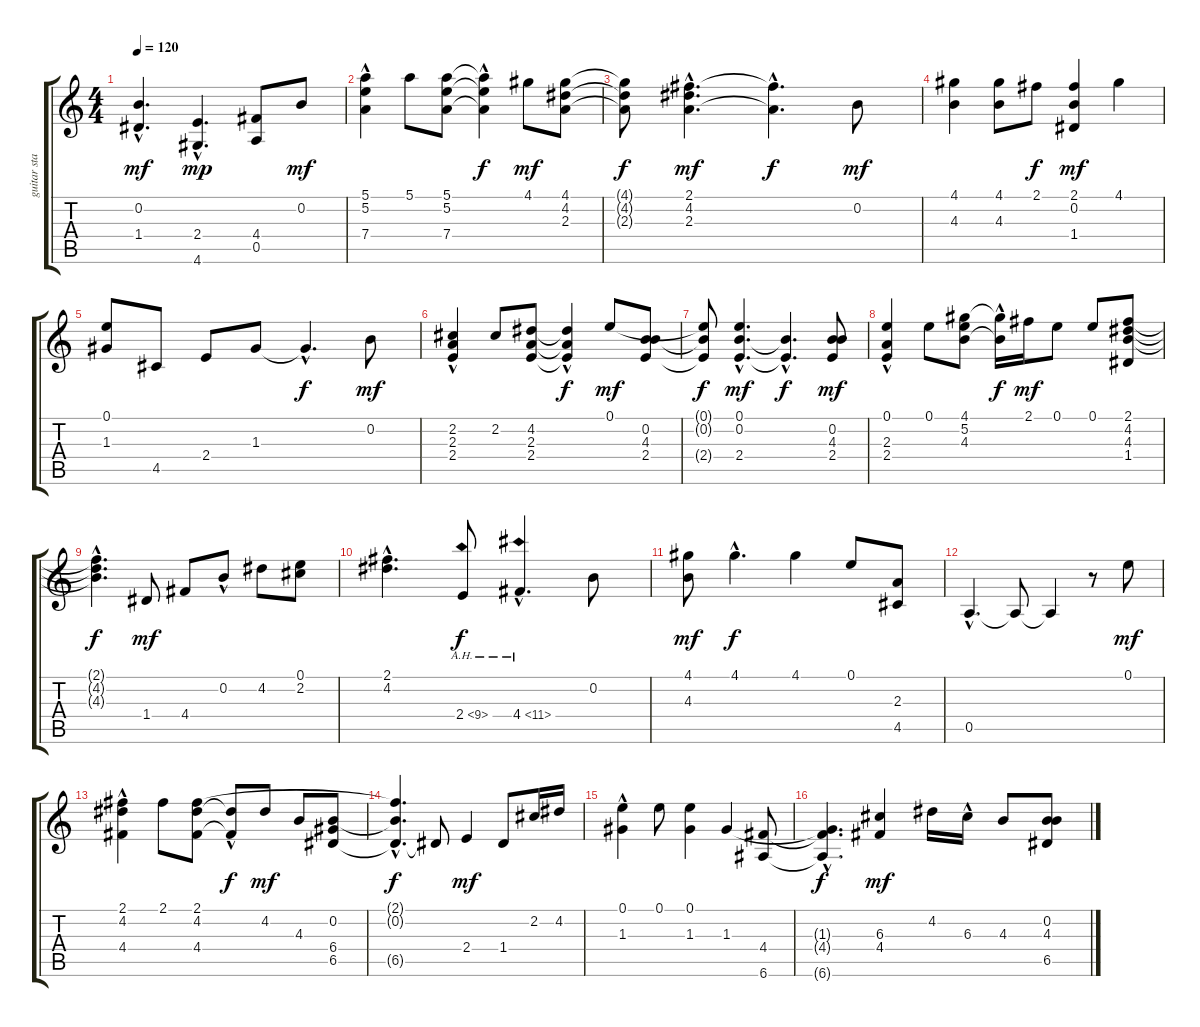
\track ("guitar standard" "guitar sta") {instrument acousticguitarnylon}
\staff {score tabs}
\tuning (E4 B3 G3 D3 A2 E2) {hide}
\ts (4 4)
\tempo 120
\clef g2
\ks c
(0.2 1.4{hac}).4{d dy mf} (2.4{hac} 4.6{hac}).4{d dy mp} (4.4 0.5).8 0.2.8{dy mf} |
(5.1 5.2{hac} 7.4{hac}).4 5.1.8 (5.1 5.2 7.4).8 (5.1{t} 5.2{hac t} 7.4{hac t}).4{dy f} 4.1.8{dy mf} (4.1 4.2 2.3).8 |
(4.1{t} 4.2{t} 2.3{t}).8{dy f} (2.1 4.2{hac} 2.3{hac}).4{d dy mf} (2.1{hac t} 2.3{hac t}).4{d dy f} 0.2.8{dy mf} |
(4.1 4.3).4 (4.1 4.3).8 2.1.8{dy f} (2.1 0.2 1.4).4{dy mf} 4.1.4 |
(0.1 1.3).8 4.5.8 2.4.8 1.3.8 1.3{hac t}.4{d dy f} 0.2.8{dy mf} |
(2.2 2.3{hac} 2.4{hac}).4 2.2.8 (4.2 2.3 2.4).8 (4.2{t} 2.3{hac t} 2.4{hac t}).4{dy f} 0.1.8{dy mf} (0.2 4.3 2.4).8 |
(0.1{t} 0.2{t} 2.4{t}).8{dy f} (0.1 0.2{hac} 2.4{hac}).4{d dy mf} (0.2{hac t} 2.4{hac t}).4{d dy f} (0.2 4.3 2.4).8{dy mf} |
(0.1 2.3{hac} 2.4{hac}).4 0.1.8 (4.1 5.2 4.3).8 (4.1{t} 4.3{hac t}).16{dy f} 2.1.16{dy mf} 0.1.8 0.1.8 (2.1 4.2 4.3 1.4).8 |
(2.1{hac t} 4.2{hac t} 4.3{hac t}).4{d dy f} 1.4.8{dy mf} 4.4.8 0.2{hac}.8 4.2.8 (0.1 2.2).8 |
(2.1{hac} 4.2{hac}).4{d} 2.4{ah 7}.8{dy f} 4.4{ah 7 hac}.4{d} 0.2.8 |
(4.1 4.3).8{dy mf} 4.1{hac}.4{d dy f} 4.1.4 0.1.8 (2.3 4.5).8 |
0.5{hac}.4{d} 0.5{t}.8 0.5{t}.4 r.8 0.1.8{dy mf} |
(2.1 4.2{hac} 4.4{hac}).4 2.1.8 (2.1 4.2 4.4).8 (4.2{t} 4.4{hac t}).8{dy f} 4.2.8{dy mf} 4.3.8 (0.2 6.4 6.5).8 |
(2.1{hac t} 0.2{hac t} 6.5{t}).4{d dy f} 6.5{t}.8 2.4.4{dy mf} 1.4.8 2.2.16 4.2.16 |
(0.1 1.3{hac}).4 0.1.8 (0.1 1.3).4 1.3.4 (4.4 6.6).8 |
(1.3{hac t} 4.4{hac t} 6.6{hac t}).4{d dy f} (6.3 4.4).4{dy mf} 4.2.16 6.3{hac}.16 4.3.8 (0.2 4.3 6.5).8
